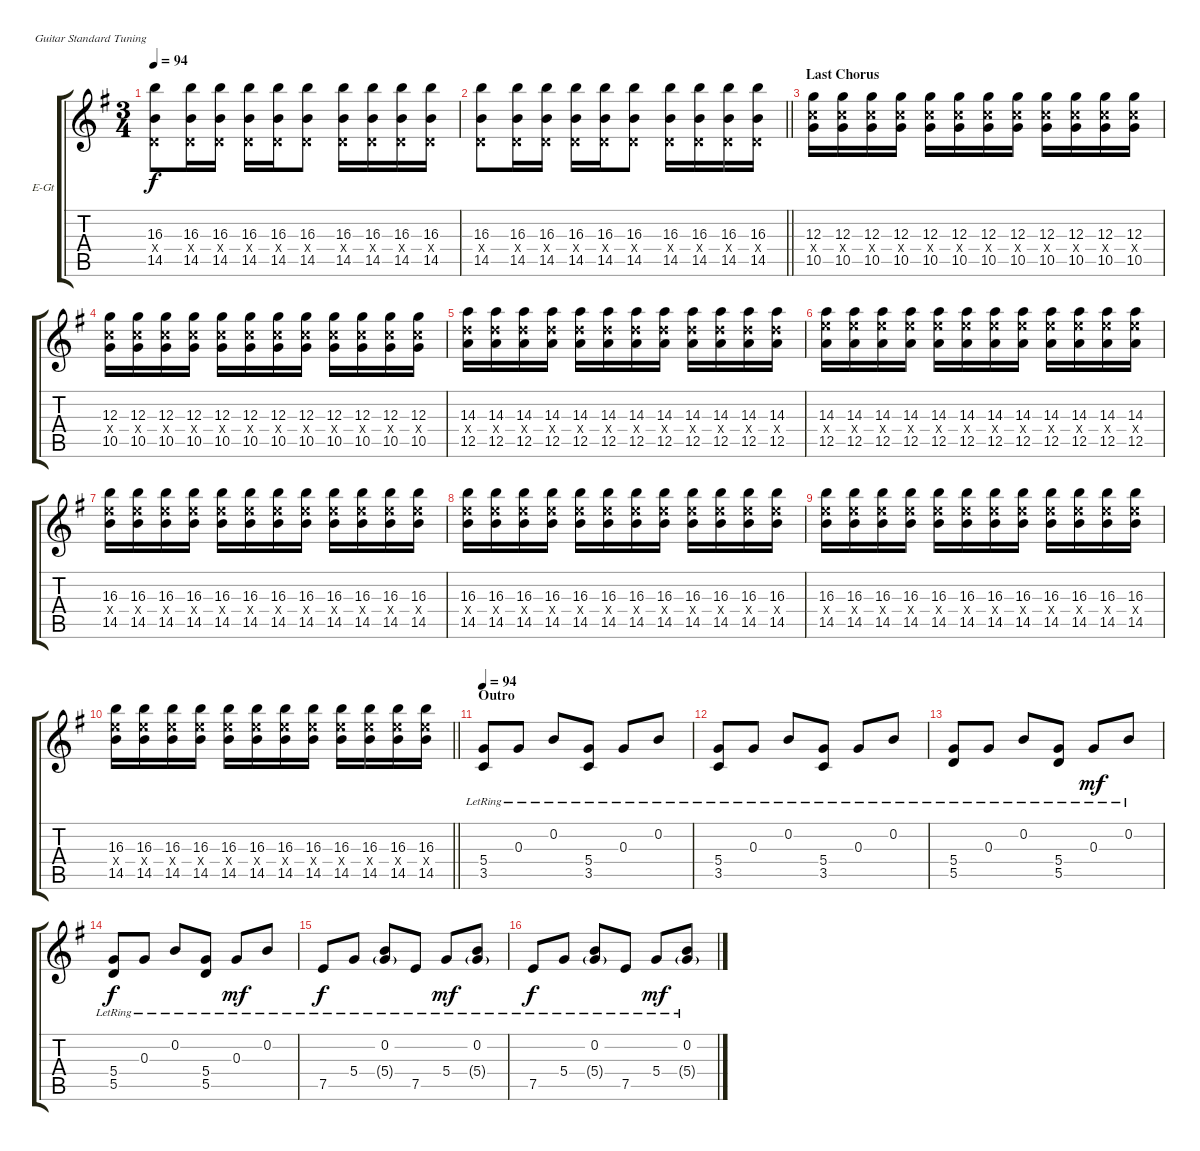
\bracketExtendMode groupsimilarinstruments
\firstSystemTrackNameOrientation horizontal
\otherSystemsTrackNameOrientation horizontal
\track ("Guitar 2" "E-Gt") {instrument overdrivenguitar}
\staff {score tabs}
\tuning (E4 B3 G3 D3 A2 E2)
\ts (3 4)
\tempo 94
\clef g2
\ks g
(16.3 0.4{x} 14.5).8{dy f} (16.3 0.4{x} 14.5).16 (16.3 0.4{x} 14.5).16 (16.3 0.4{x} 14.5).16 (16.3 0.4{x} 14.5).16 (16.3 0.4{x} 14.5).8 (16.3 0.4{x} 14.5).16 (16.3 0.4{x} 14.5).16 (16.3 0.4{x} 14.5).16 (16.3 0.4{x} 14.5).16 |
\barLineRight lightlight
(16.3 0.4{x} 14.5).8 (16.3 0.4{x} 14.5).16 (16.3 0.4{x} 14.5).16 (16.3 0.4{x} 14.5).16 (16.3 0.4{x} 14.5).16 (16.3 0.4{x} 14.5).8 (16.3 0.4{x} 14.5).16 (16.3 0.4{x} 14.5).16 (16.3 0.4{x} 14.5).16 (16.3 0.4{x} 14.5).16 |
\section ("" "Last Chorus")
(12.3 10.4{x} 10.5).16 (12.3 10.4{x} 10.5).16 (12.3 10.4{x} 10.5).16 (12.3 10.4{x} 10.5).16 (12.3 10.4{x} 10.5).16 (12.3 10.4{x} 10.5).16 (12.3 10.4{x} 10.5).16 (12.3 10.4{x} 10.5).16 (12.3 10.4{x} 10.5).16 (12.3 10.4{x} 10.5).16 (12.3 10.4{x} 10.5).16 (12.3 10.4{x} 10.5).16 |
(12.3 10.4{x} 10.5).16 (12.3 10.4{x} 10.5).16 (12.3 10.4{x} 10.5).16 (12.3 10.4{x} 10.5).16 (12.3 10.4{x} 10.5).16 (12.3 10.4{x} 10.5).16 (12.3 10.4{x} 10.5).16 (12.3 10.4{x} 10.5).16 (12.3 10.4{x} 10.5).16 (12.3 10.4{x} 10.5).16 (12.3 10.4{x} 10.5).16 (12.3 10.4{x} 10.5).16 |
(14.3 12.4{x} 12.5).16 (14.3 12.4{x} 12.5).16 (14.3 12.4{x} 12.5).16 (14.3 12.4{x} 12.5).16 (14.3 12.4{x} 12.5).16 (14.3 12.4{x} 12.5).16 (14.3 12.4{x} 12.5).16 (14.3 12.4{x} 12.5).16 (14.3 12.4{x} 12.5).16 (14.3 12.4{x} 12.5).16 (14.3 12.4{x} 12.5).16 (14.3 12.4{x} 12.5).16 |
(14.3 14.4{x} 12.5).16 (14.3 14.4{x} 12.5).16 (14.3 14.4{x} 12.5).16 (14.3 14.4{x} 12.5).16 (14.3 14.4{x} 12.5).16 (14.3 14.4{x} 12.5).16 (14.3 14.4{x} 12.5).16 (14.3 14.4{x} 12.5).16 (14.3 14.4{x} 12.5).16 (14.3 14.4{x} 12.5).16 (14.3 14.4{x} 12.5).16 (14.3 14.4{x} 12.5).16 |
(16.3 14.4{x} 14.5).16 (16.3 14.4{x} 14.5).16 (16.3 14.4{x} 14.5).16 (16.3 14.4{x} 14.5).16 (16.3 14.4{x} 14.5).16 (16.3 14.4{x} 14.5).16 (16.3 14.4{x} 14.5).16 (16.3 14.4{x} 14.5).16 (16.3 14.4{x} 14.5).16 (16.3 14.4{x} 14.5).16 (16.3 14.4{x} 14.5).16 (16.3 14.4{x} 14.5).16 |
(16.3 14.4{x} 14.5).16 (16.3 14.4{x} 14.5).16 (16.3 14.4{x} 14.5).16 (16.3 14.4{x} 14.5).16 (16.3 14.4{x} 14.5).16 (16.3 14.4{x} 14.5).16 (16.3 14.4{x} 14.5).16 (16.3 14.4{x} 14.5).16 (16.3 14.4{x} 14.5).16 (16.3 14.4{x} 14.5).16 (16.3 14.4{x} 14.5).16 (16.3 14.4{x} 14.5).16 |
(16.3 14.4{x} 14.5).16 (16.3 14.4{x} 14.5).16 (16.3 14.4{x} 14.5).16 (16.3 14.4{x} 14.5).16 (16.3 14.4{x} 14.5).16 (16.3 14.4{x} 14.5).16 (16.3 14.4{x} 14.5).16 (16.3 14.4{x} 14.5).16 (16.3 14.4{x} 14.5).16 (16.3 14.4{x} 14.5).16 (16.3 14.4{x} 14.5).16 (16.3 14.4{x} 14.5).16 |
\barLineRight lightlight
(16.3 14.4{x} 14.5).16 (16.3 14.4{x} 14.5).16 (16.3 14.4{x} 14.5).16 (16.3 14.4{x} 14.5).16 (16.3 14.4{x} 14.5).16 (16.3 14.4{x} 14.5).16 (16.3 14.4{x} 14.5).16 (16.3 14.4{x} 14.5).16 (16.3 14.4{x} 14.5).16 (16.3 14.4{x} 14.5).16 (16.3 14.4{x} 14.5).16 (16.3 14.4{x} 14.5).16 |
\section ("" "Outro")
\tempo 94
(3.5{lr} 5.4{lr}).8 0.3{lr}.8 0.2{lr}.8 (3.5{lr} 5.4{lr}).8 0.3{lr}.8 0.2{lr}.8 |
(3.5{lr} 5.4{lr}).8 0.3{lr}.8 0.2{lr}.8 (3.5{lr} 5.4{lr}).8 0.3{lr}.8 0.2{lr}.8 |
(5.5{lr} 5.4{lr}).8 0.3{lr}.8 0.2{lr}.8 (5.5{lr} 5.4{lr}).8 0.3{lr}.8{dy mf} 0.2{lr}.8 |
(5.5{lr} 5.4{lr}).8{dy f} 0.3{lr}.8 0.2{lr}.8 (5.5{lr} 5.4{lr}).8 0.3{lr}.8{dy mf} 0.2{lr}.8 |
7.5{lr}.8{dy f} 5.4{lr}.8 (5.4{g lr} 0.2{lr}).8 7.5{lr}.8 5.4{lr}.8{dy mf} (5.4{g lr} 0.2{lr}).8 |
7.5{lr}.8{dy f} 5.4{lr}.8 (5.4{g lr} 0.2{lr}).8 7.5{lr}.8 5.4{lr}.8{dy mf} (5.4{g lr} 0.2{lr}).8
